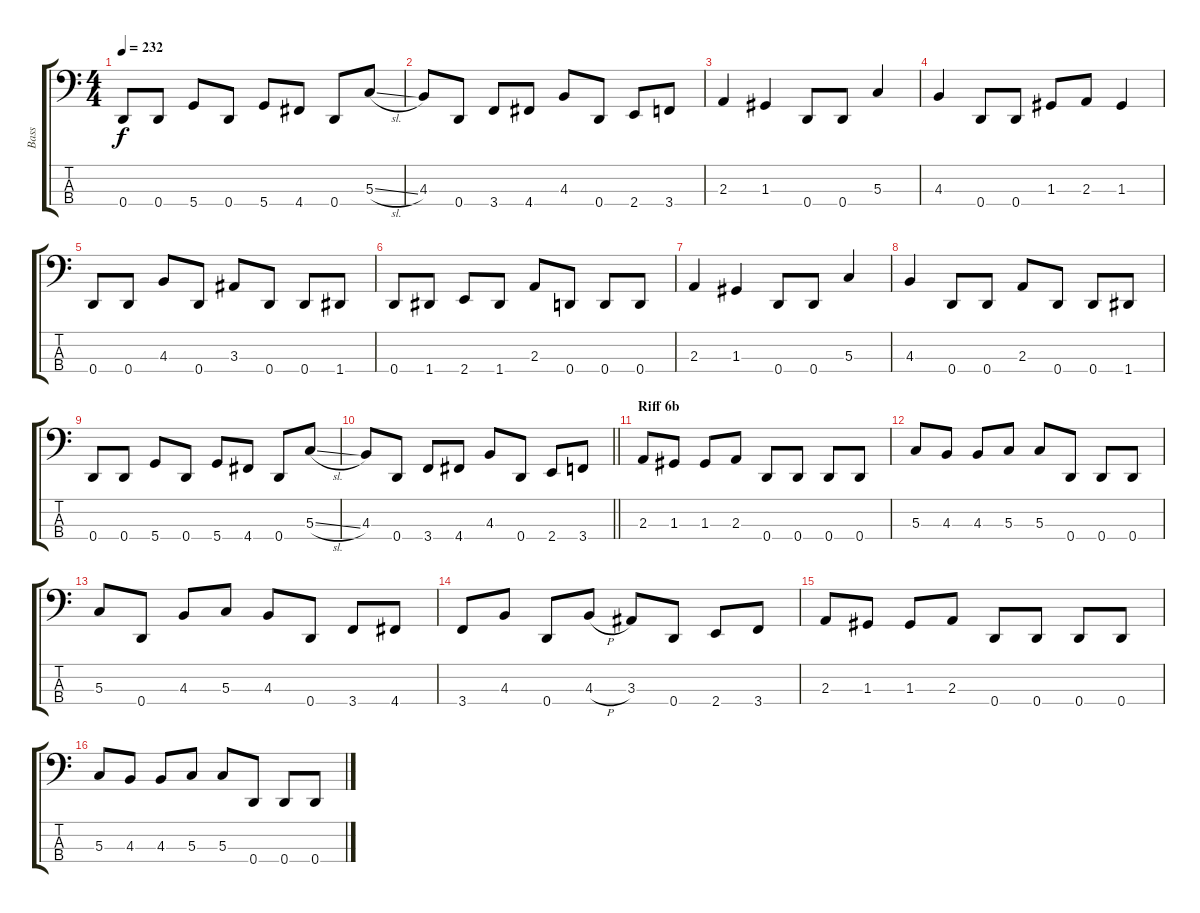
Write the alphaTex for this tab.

\track ("Bass" "Bass") {instrument electricbassfinger}
\staff {score tabs}
\tuning (F2 C2 G1 D1) {hide}
\ts (4 4)
\tempo 232
\clef f4
\ks c
0.4.8{dy f} 0.4.8 5.4.8 0.4.8 5.4.8 4.4.8 0.4.8 5.3{sl}.8 |
4.3.8 0.4.8 3.4.8 4.4.8 4.3.8 0.4.8 2.4.8 3.4.8 |
2.3.4 1.3.4 0.4.8 0.4.8 5.3.4 |
4.3.4 0.4.8 0.4.8 1.3.8 2.3.8 1.3.4 |
0.4.8 0.4.8 4.3.8 0.4.8 3.3.8 0.4.8 0.4.8 1.4.8 |
0.4.8 1.4.8 2.4.8 1.4.8 2.3.8 0.4.8 0.4.8 0.4.8 |
2.3.4 1.3.4 0.4.8 0.4.8 5.3.4 |
4.3.4 0.4.8 0.4.8 2.3.8 0.4.8 0.4.8 1.4.8 |
0.4.8 0.4.8 5.4.8 0.4.8 5.4.8 4.4.8 0.4.8 5.3{sl}.8 |
\barLineRight lightlight
4.3.8 0.4.8 3.4.8 4.4.8 4.3.8 0.4.8 2.4.8 3.4.8 |
\section ("" "Riff 6b")
2.3.8 1.3.8 1.3.8 2.3.8 0.4.8 0.4.8 0.4.8 0.4.8 |
5.3.8 4.3.8 4.3.8 5.3.8 5.3.8 0.4.8 0.4.8 0.4.8 |
5.3.8 0.4.8 4.3.8 5.3.8 4.3.8 0.4.8 3.4.8 4.4.8 |
3.4.8 4.3.8 0.4.8 4.3{h}.8 3.3.8 0.4.8 2.4.8 3.4.8 |
2.3.8 1.3.8 1.3.8 2.3.8 0.4.8 0.4.8 0.4.8 0.4.8 |
5.3.8 4.3.8 4.3.8 5.3.8 5.3.8 0.4.8 0.4.8 0.4.8
